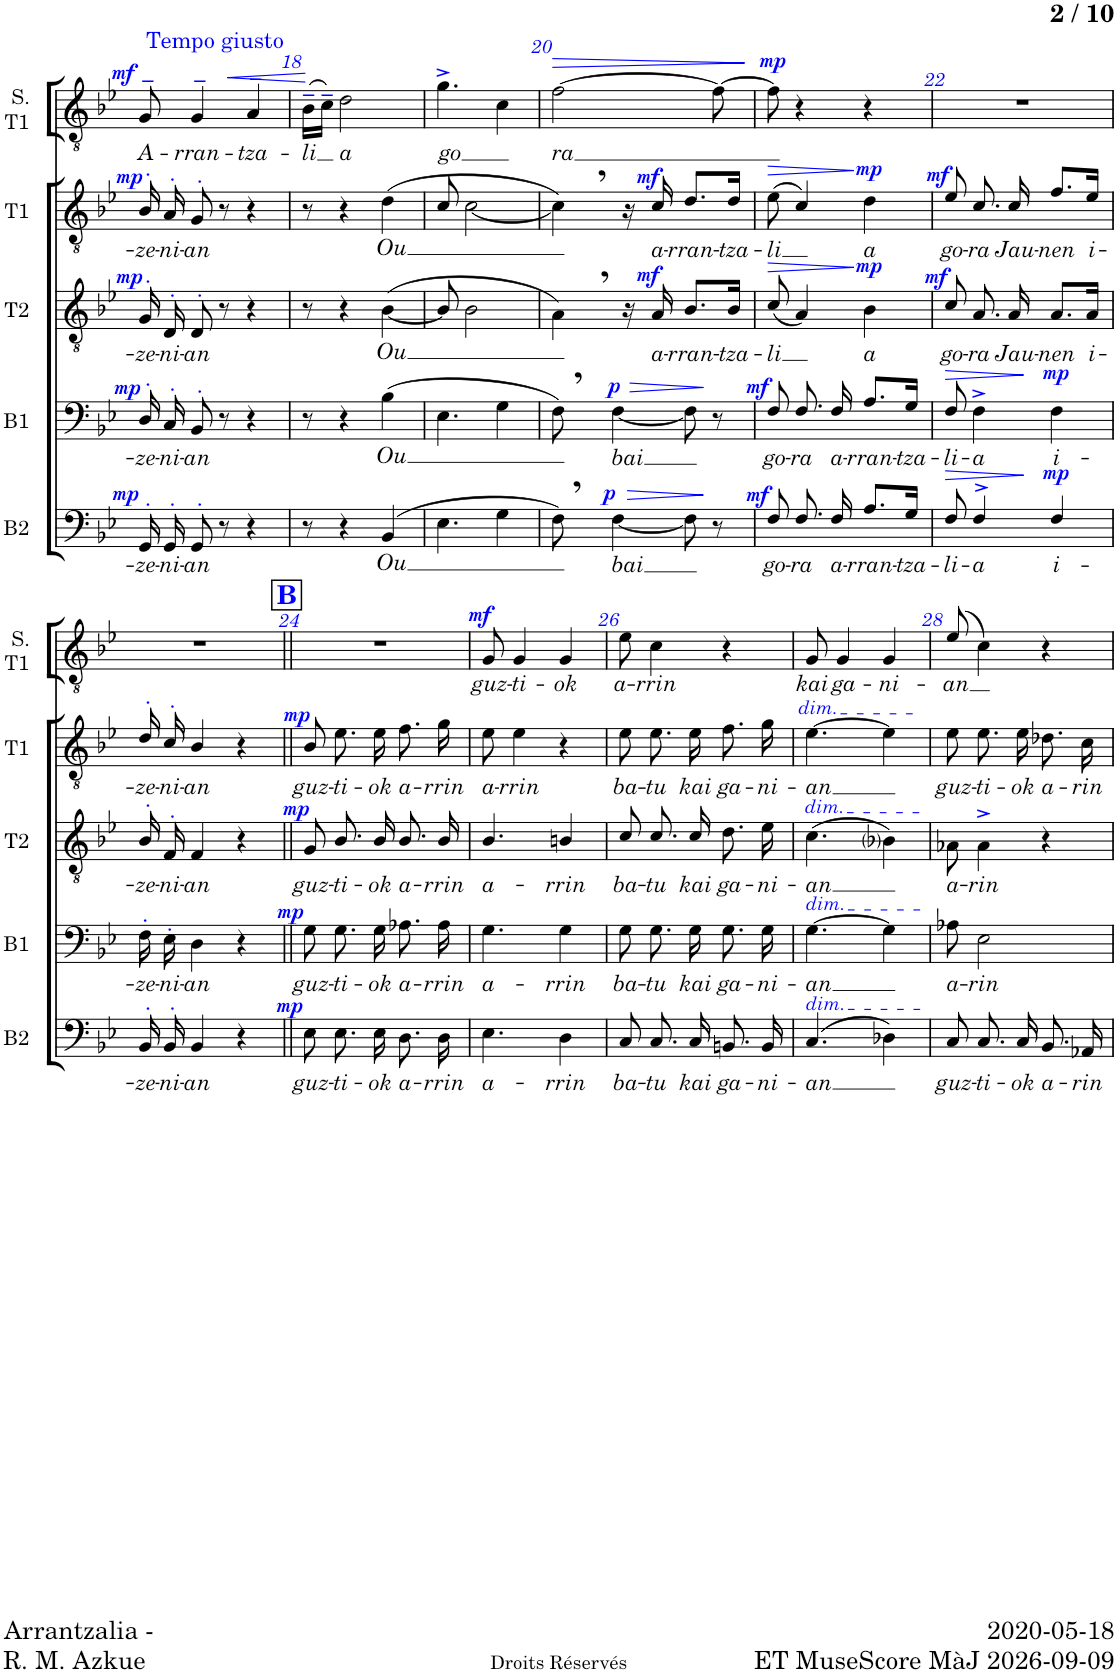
**kern	**text	**dynam	**kern	**text	**dynam	**kern	**text	**dynam	**kern	**text	**dynam	**kern	**text	**dynam
*part5	*part5	*part5	*part4	*part4	*part4	*part3	*part3	*part3	*part2	*part2	*part2	*part1	*part1	*part1
*staff5	*staff5	*staff5	*staff4	*staff4	*staff4	*staff3	*staff3	*staff3	*staff2	*staff2	*staff2	*staff1	*staff1	*staff1
*I"Basse	*	*	*I"Baryton	*	*	*I"Ténor 2	*	*	*I"Ténor 1	*	*	*I"Solo Ténor 1	*	*
*I'B2	*	*	*I'B1	*	*	*I'T2	*	*	*I'T1	*	*	*I'S. T1	*	*
!!LO:PB:g=z
*clefF4	*	*	*clefF4	*	*	*clefGv2	*	*	*clefGv2	*	*	*clefGv2	*	*
*k[b-e-]	*	*	*k[b-e-]	*	*	*k[b-e-]	*	*	*k[b-e-]	*	*	*k[b-e-]	*	*
*M5/8	*	*	*M5/8	*	*	*M5/8	*	*	*M5/8	*	*	*M5/8	*	*
=17	=17	=17	=17	=17	=17	=17	=17	=17	=17	=17	=17	=17	=17	=17
!	!	!	!	!	!	!	!	!	!	!	!	!LO:TX:a:color=#0000FF:t=Tempo giusto	!	!
!	!LO:LY:b	!LO:DY:a	!	!LO:LY:b	!LO:DY:a	!	!LO:LY:b	!LO:DY:a	!	!LO:LY:b	!LO:DY:a	!	!LO:LY:b	!LO:DY:a
16GG'>/	-ze-	mp	16D'>/	-ze-	mp	16G'>/	-ze-	mp	16B-'>/	-ze-	mp	8G~>/	A-	mf
!	!LO:LY:b	!	!	!LO:LY:b	!	!	!LO:LY:b	!	!	!LO:LY:b	!	!	!	!
16GG'>/	-ni-	.	16C'>/	-ni-	.	16D'>/	-ni-	.	16A'>/	-ni-	.	.	.	.
!	!LO:LY:b	!	!	!LO:LY:b	!	!	!LO:LY:b	!	!	!LO:LY:b	!	!	!LO:LY:b	!
8GG'>/	-an	.	8BB-'>/	-an	.	8D'>/	-an	.	8G'>/	-an	.	4G~>/	-rran-	.
8r	.	.	8r	.	.	8r	.	.	8r	.	.	.	.	.
!	!	!	!	!	!	!	!	!	!	!	!	!	!LO:LY:b	!LO:HP:b
4r	.	.	4r	.	.	4r	.	.	4r	.	.	4A~>/	-tza-	<
=18	=18	=18	=18	=18	=18	=18	=18	=18	=18	=18	=18	=18	=18	=18
!	!	!	!	!	!	!	!	!	!	!	!	!	!LO:LY:b	!
8r	.	.	8r	.	.	8r	.	.	8r	.	.	(16B-~\LL	-li	.
.	.	.	.	.	.	.	.	.	.	.	.	16c~\JJ)	.	[
!	!	!	!	!	!	!	!	!	!	!	!	!	!LO:LY:b	!
4r	.	.	4r	.	.	4r	.	.	4r	.	.	2d\	a	.
!	!LO:LY:b	!	!	!LO:LY:b	!	!	!LO:LY:b	!	!	!LO:LY:b	!	!	!	!
(4BB-/	Ou	.	(4B-\	Ou	.	([<4B-\	Ou	.	(4d\	Ou	.	.	.	.
=19	=19	=19	=19	=19	=19	=19	=19	=19	=19	=19	=19	=19	=19	=19
!	!	!	!	!	!	!	!	!	!	!	!	!	!LO:LY:b	!
4.E-\	.	.	4.E-\	.	.	8B-/]	.	.	8c/	.	.	4.g^\	-go	.
.	.	.	.	.	.	2B-\	.	.	[<2c\	.	.	.	.	.
4G\	.	.	4G\	.	.	.	.	.	.	.	.	4c\	.	.
=20	=20	=20	=20	=20	=20	=20	=20	=20	=20	=20	=20	=20	=20	=20
!	!	!	!	!	!	!	!	!	!	!	!	!	!LO:LY:b	!LO:HP:b
8F,\)	.	.	8F,\)	.	.	4A\)	.	.	4c\])	.	.	[2f\	ra	>
!	!LO:LY:b	!LO:HP:b	!	!LO:LY:b	!LO:HP:b	!	!	!	!	!	!	!	!	!
!	!	!LO:DY:n=1:a	!	!	!LO:DY:n=1:a	!	!	!	!	!	!	!	!	!
[<4F\	bai	> p	[<4F\	bai	> p	.	.	.	.	.	.	.	.	.
.	.	.	.	.	.	16r	.	.	16r	.	.	.	.	.
!	!	!	!	!	!	!	!LO:LY:b	!LO:DY:a	!	!LO:LY:b	!LO:DY:a	!	!	!
.	.	.	.	.	.	16A/	a-	mf	16c/	a-	mf	.	.	.
!	!	!	!	!	!	!	!LO:LY:b	!	!	!LO:LY:b	!	!	!	!
8F\]	.	.	8F\]	.	.	8.B-/L	-rran-	.	8.d/L	-rran-	.	.	.	.
8r	.	]	8r	.	]	.	.	.	.	.	.	8f\_	.	.
!	!	!	!	!	!	!	!LO:LY:b	!	!	!LO:LY:b	!	!	!	!
.	.	.	.	.	.	16B-/Jk	-tza-	.	16d/Jk	-tza-	.	.	.	.
.	.	.	.	.	.	.	.	.	.	.	.	.	.	]
=21	=21	=21	=21	=21	=21	=21	=21	=21	=21	=21	=21	=21	=21	=21
!	!LO:LY:b	!LO:DY:a	!	!LO:LY:b	!LO:DY:a	!	!LO:LY:b	!LO:HP:b	!	!LO:LY:b	!LO:HP:b	!	!	!LO:DY:a
8F/	go-	mf	8F/	go-	mf	(8c/	-li	>	(8e-\	-li	>	8f\]	.	mp
!	!LO:LY:b	!	!	!LO:LY:b	!	!	!	!	!	!	!	!	!	!
8.F/	-ra	.	8.F/	-ra	.	4A/)	.	.	4c/)	.	.	4r	.	.
!	!LO:LY:b	!	!	!LO:LY:b	!	!	!	!	!	!	!	!	!	!
16F/	a-	.	16F/	a-	.	.	.	.	.	.	.	.	.	.
!	!LO:LY:b	!	!	!LO:LY:b	!	!	!LO:LY:b	!LO:DY:n=1:a	!	!LO:LY:b	!LO:DY:n=1:a	!	!	!
8.A/L	-rran-	.	8.A/L	-rran-	.	4B-\	a	] mp	4d\	a	] mp	4r	.	.
!	!LO:LY:b	!	!	!LO:LY:b	!	!	!	!	!	!	!	!	!	!
16G/Jk	-tza-	.	16G/Jk	-tza-	.	.	.	.	.	.	.	.	.	.
=22	=22	=22	=22	=22	=22	=22	=22	=22	=22	=22	=22	=22	=22	=22
!	!LO:LY:b	!LO:HP:b	!	!LO:LY:b	!LO:HP:b	!	!LO:LY:b	!LO:DY:a	!	!LO:LY:b	!LO:DY:a	!	!	!
8F/	-li-	>	8F/	-li-	>	8c/	go-	mf	8e-/	go-	mf	8%5r	.	.
!	!LO:LY:b	!	!	!LO:LY:b	!	!	!LO:LY:b	!	!	!LO:LY:b	!	!	!	!
4F^>/	-a	.	4F^>\	-a	.	8.A/	-ra	.	8.c/	-ra	.	.	.	.
!	!	!	!	!	!	!	!LO:LY:b	!	!	!LO:LY:b	!	!	!	!
.	.	.	.	.	.	16A/	Jau-	.	16c/	Jau-	.	.	.	.
!	!LO:LY:b	!LO:DY:n=1:a	!	!LO:LY:b	!LO:DY:n=1:a	!	!LO:LY:b	!	!	!LO:LY:b	!	!	!	!
4F/	i-	] mp	4F\	i-	] mp	8.A/L	-nen	.	8.f/L	-nen	.	.	.	.
!	!	!	!	!	!	!	!LO:LY:b	!	!	!LO:LY:b	!	!	!	!
.	.	.	.	.	.	16A/Jk	i-	.	16e-/Jk	i-	.	.	.	.
!!LO:LB:g=z
=23	=23	=23	=23	=23	=23	=23	=23	=23	=23	=23	=23	=23	=23	=23
!	!LO:LY:b	!	!	!LO:LY:b	!	!	!LO:LY:b	!	!	!LO:LY:b	!	!	!	!
16BB-'>/	-ze-	.	16F'>\	-ze-	.	16B-'>/	-ze-	.	16d'>/	-ze-	.	8%5r	.	.
!	!LO:LY:b	!	!	!LO:LY:b	!	!	!LO:LY:b	!	!	!LO:LY:b	!	!	!	!
16BB-'>/	-ni-	.	16E-'>\	-ni-	.	16F'>/	-ni-	.	16c'>/	-ni-	.	.	.	.
!	!LO:LY:b	!	!	!LO:LY:b	!	!	!LO:LY:b	!	!	!LO:LY:b	!	!	!	!
4BB-/	-an	.	4D\	-an	.	4F/	-an	.	4B-/	-an	.	.	.	.
4r	.	.	4r	.	.	4r	.	.	4r	.	.	.	.	.
!!LO:REH:place=s1:a:B:cj:color=#0000FF:fs=14:t=B
=24||	=24||	=24||	=24||	=24||	=24||	=24||	=24||	=24||	=24||	=24||	=24||	=24||	=24||	=24||
!	!LO:LY:b	!LO:DY:a	!	!LO:LY:b	!LO:DY:a	!	!LO:LY:b	!LO:DY:a	!	!LO:LY:b	!LO:DY:a	!	!	!
8E-\	guz-	mp	8G\	guz-	mp	8G/	guz-	mp	8B-/	guz-	mp	8%5r	.	.
!	!LO:LY:b	!	!	!LO:LY:b	!	!	!LO:LY:b	!	!	!LO:LY:b	!	!	!	!
8.E-\	-ti-	.	8.G\	-ti-	.	8.B-/	-ti-	.	8.e-\	-ti-	.	.	.	.
!	!LO:LY:b	!	!	!LO:LY:b	!	!	!LO:LY:b	!	!	!LO:LY:b	!	!	!	!
16E-\	-ok	.	16G\	-ok	.	16B-/	-ok	.	16e-\	-ok	.	.	.	.
!	!LO:LY:b	!	!	!LO:LY:b	!	!	!LO:LY:b	!	!	!LO:LY:b	!	!	!	!
8.D\	a-	.	8.A-X\	a-	.	8.B-/	a-	.	8.f\	a-	.	.	.	.
!	!LO:LY:b	!	!	!LO:LY:b	!	!	!LO:LY:b	!	!	!LO:LY:b	!	!	!	!
16D\	-rrin	.	16A-\	-rrin	.	16B-/	-rrin	.	16g\	-rrin	.	.	.	.
=25	=25	=25	=25	=25	=25	=25	=25	=25	=25	=25	=25	=25	=25	=25
!	!LO:LY:b	!	!	!LO:LY:b	!	!	!LO:LY:b	!	!	!LO:LY:b	!	!	!LO:LY:b	!LO:DY:a
4.E-\	a-	.	4.G\	a-	.	4.B-/	a-	.	8e-\	a-	.	8G/	guz-	mf
!	!	!	!	!	!	!	!	!	!	!LO:LY:b	!	!	!LO:LY:b	!
.	.	.	.	.	.	.	.	.	4e-\	-rrin	.	4G/	-ti-	.
!	!LO:LY:b	!	!	!LO:LY:b	!	!	!LO:LY:b	!	!	!	!	!	!LO:LY:b	!
4D\	-rrin	.	4G\	-rrin	.	4Bn/	-rrin	.	4r	.	.	4G/	-ok	.
=26	=26	=26	=26	=26	=26	=26	=26	=26	=26	=26	=26	=26	=26	=26
!	!LO:LY:b	!	!	!LO:LY:b	!	!	!LO:LY:b	!	!	!LO:LY:b	!	!	!LO:LY:b	!
8C/	ba-	.	8G\	ba-	.	8c/	ba-	.	8e-\	ba-	.	8e-\	a-	.
!	!LO:LY:b	!	!	!LO:LY:b	!	!	!LO:LY:b	!	!	!LO:LY:b	!	!	!LO:LY:b	!
8.C/	-tu	.	8.G\	-tu	.	8.c/	-tu	.	8.e-\	-tu	.	4c\	-rrin	.
!	!LO:LY:b	!	!	!LO:LY:b	!	!	!LO:LY:b	!	!	!LO:LY:b	!	!	!	!
16C/	kai	.	16G\	kai	.	16c/	kai	.	16e-\	kai	.	.	.	.
!	!LO:LY:b	!	!	!LO:LY:b	!	!	!LO:LY:b	!	!	!LO:LY:b	!	!	!	!
8.BBn/	ga-	.	8.G\	ga-	.	8.d\	ga-	.	8.f\	ga-	.	4r	.	.
!	!LO:LY:b	!	!	!LO:LY:b	!	!	!LO:LY:b	!	!	!LO:LY:b	!	!	!	!
16BB/	-ni-	.	16G\	-ni-	.	16e-\	-ni-	.	16g\	-ni-	.	.	.	.
=27	=27	=27	=27	=27	=27	=27	=27	=27	=27	=27	=27	=27	=27	=27
!	!	!	!	!	!	!	!	!	!LO:TX:a:i:color=#0000FF:t=dim.	!	!	!	!	!
!	!	!	!	!	!	!LO:TX:a:i:color=#0000FF:t=dim.	!	!	!	!	!	!	!	!
!	!	!	!LO:TX:a:i:color=#0000FF:t=dim.	!	!	!	!	!	!	!	!	!	!	!
!LO:TX:a:i:color=#0000FF:t=dim.	!	!	!	!	!	!	!	!	!	!	!	!	!	!
!	!LO:LY:b	!	!	!LO:LY:b	!	!	!LO:LY:b	!	!	!LO:LY:b	!	!	!LO:LY:b	!
(4.C/	-an	.	[4.G\	-an	.	(4.c\	-an	.	[4.e-\	-an	.	8G/	kai	.
!	!	!	!	!	!	!	!	!	!	!	!	!	!LO:LY:b	!
.	.	.	.	.	.	.	.	.	.	.	.	4G/	ga-	.
!	!	!	!	!	!	!	!	!	!	!	!	!	!LO:LY:b	!
4D-X\)	.	.	4G\]	.	.	4B-i\)	.	.	4e-\]	.	.	4G/	-ni-	.
=28	=28	=28	=28	=28	=28	=28	=28	=28	=28	=28	=28	=28	=28	=28
!	!LO:LY:b	!	!	!LO:LY:b	!	!	!LO:LY:b	!	!	!LO:LY:b	!	!	!LO:LY:b	!
8C/	guz-	.	8A-X\	a-	.	8A-X\	a-	.	8e-\	guz-	.	(8e-/	-an	.
!	!LO:LY:b	!	!	!LO:LY:b	!	!	!LO:LY:b	!	!	!LO:LY:b	!	!	!	!
8.C/	-ti-	.	2E-\	-rin	.	4A-^\	-rin	.	8.e-\	-ti-	.	4c\)	.	.
!	!LO:LY:b	!	!	!	!	!	!	!	!	!LO:LY:b	!	!	!	!
16C/	-ok	.	.	.	.	.	.	.	16e-\	-ok	.	.	.	.
!	!LO:LY:b	!	!	!	!	!	!	!	!	!LO:LY:b	!	!	!	!
8.BB-/	a-	.	.	.	.	4r	.	.	8.d-X\	a-	.	4r	.	.
!	!LO:LY:b	!	!	!	!	!	!	!	!	!LO:LY:b	!	!	!	!
16AA-X/	-rin	.	.	.	.	.	.	.	16c\	-rin	.	.	.	.
=	=	=	=	=	=	=	=	=	=	=	=	=	=	=
*-	*-	*-	*-	*-	*-	*-	*-	*-	*-	*-	*-	*-	*-	*-
